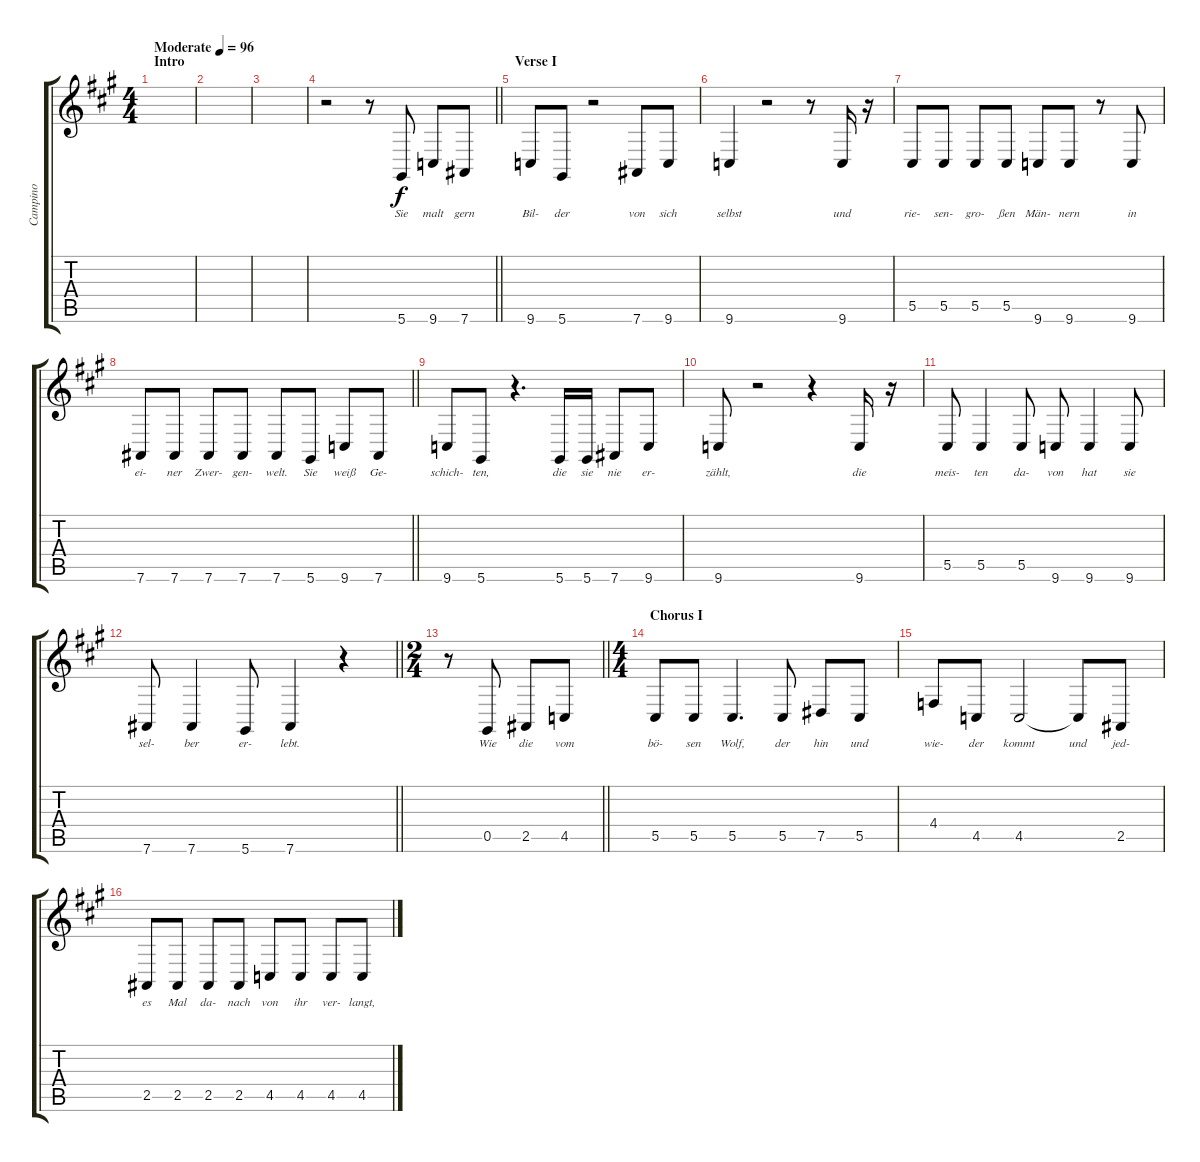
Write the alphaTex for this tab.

\track ("Campino" "Campino") {instrument acousticgrandpiano}
\staff {score tabs}
\tuning (Eb4 Bb3 Gb3 Db3 Ab2 Eb2) {hide}
\ts (4 4)
\section ("" "Intro")
\tempo (96 "Moderate")
\clef g2
\ks a
|
|
|
\barLineRight lightlight
r.2 r.8 5.6.8{lyrics (0 "Sie") lyrics (1 "") lyrics (2 "") lyrics (3 "") lyrics (4 "")} 9.6.8{lyrics (0 "malt") lyrics (1 "") lyrics (2 "") lyrics (3 "") lyrics (4 "")} 7.6.8{lyrics (0 "gern") lyrics (1 "") lyrics (2 "") lyrics (3 "") lyrics (4 "")} |
\section ("" "Verse I")
9.6.8{lyrics (0 "Bil-") lyrics (1 "") lyrics (2 "") lyrics (3 "") lyrics (4 "")} 5.6.8{lyrics (0 "der") lyrics (1 "") lyrics (2 "") lyrics (3 "") lyrics (4 "")} r.2 7.6.8{lyrics (0 "von") lyrics (1 "") lyrics (2 "") lyrics (3 "") lyrics (4 "")} 9.6.8{lyrics (0 "sich") lyrics (1 "") lyrics (2 "") lyrics (3 "") lyrics (4 "")} |
9.6.4{lyrics (0 "selbst") lyrics (1 "") lyrics (2 "") lyrics (3 "") lyrics (4 "")} r.2 r.8 9.6.16{lyrics (0 "und") lyrics (1 "") lyrics (2 "") lyrics (3 "") lyrics (4 "")} r.16 |
5.5.8{lyrics (0 "rie-") lyrics (1 "") lyrics (2 "") lyrics (3 "") lyrics (4 "")} 5.5.8{lyrics (0 "sen-") lyrics (1 "") lyrics (2 "") lyrics (3 "") lyrics (4 "")} 5.5.8{lyrics (0 "gro-") lyrics (1 "") lyrics (2 "") lyrics (3 "") lyrics (4 "")} 5.5.8{lyrics (0 "ßen") lyrics (1 "") lyrics (2 "") lyrics (3 "") lyrics (4 "")} 9.6.8{lyrics (0 "Män-") lyrics (1 "") lyrics (2 "") lyrics (3 "") lyrics (4 "")} 9.6.8{lyrics (0 "nern") lyrics (1 "") lyrics (2 "") lyrics (3 "") lyrics (4 "")} r.8 9.6.8{lyrics (0 "in") lyrics (1 "") lyrics (2 "") lyrics (3 "") lyrics (4 "")} |
\barLineRight lightlight
7.6.8{lyrics (0 "ei-") lyrics (1 "") lyrics (2 "") lyrics (3 "") lyrics (4 "")} 7.6.8{lyrics (0 "ner") lyrics (1 "") lyrics (2 "") lyrics (3 "") lyrics (4 "")} 7.6.8{lyrics (0 "Zwer-") lyrics (1 "") lyrics (2 "") lyrics (3 "") lyrics (4 "")} 7.6.8{lyrics (0 "gen-") lyrics (1 "") lyrics (2 "") lyrics (3 "") lyrics (4 "")} 7.6.8{lyrics (0 "welt.") lyrics (1 "") lyrics (2 "") lyrics (3 "") lyrics (4 "")} 5.6.8{lyrics (0 "Sie") lyrics (1 "") lyrics (2 "") lyrics (3 "") lyrics (4 "")} 9.6.8{lyrics (0 "weiß") lyrics (1 "") lyrics (2 "") lyrics (3 "") lyrics (4 "")} 7.6.8{lyrics (0 "Ge-") lyrics (1 "") lyrics (2 "") lyrics (3 "") lyrics (4 "")} |
9.6.8{lyrics (0 "schich-") lyrics (1 "") lyrics (2 "") lyrics (3 "") lyrics (4 "")} 5.6.8{lyrics (0 "ten,") lyrics (1 "") lyrics (2 "") lyrics (3 "") lyrics (4 "")} r.4{d} 5.6.16{lyrics (0 "die") lyrics (1 "") lyrics (2 "") lyrics (3 "") lyrics (4 "")} 5.6.16{lyrics (0 "sie") lyrics (1 "") lyrics (2 "") lyrics (3 "") lyrics (4 "")} 7.6.8{lyrics (0 "nie") lyrics (1 "") lyrics (2 "") lyrics (3 "") lyrics (4 "")} 9.6.8{lyrics (0 "er-") lyrics (1 "") lyrics (2 "") lyrics (3 "") lyrics (4 "")} |
9.6.8{lyrics (0 "zählt,") lyrics (1 "") lyrics (2 "") lyrics (3 "") lyrics (4 "")} r.2 r.4 9.6.16{lyrics (0 "die") lyrics (1 "") lyrics (2 "") lyrics (3 "") lyrics (4 "")} r.16 |
5.5.8{lyrics (0 "meis-") lyrics (1 "") lyrics (2 "") lyrics (3 "") lyrics (4 "")} 5.5.4{lyrics (0 "ten") lyrics (1 "") lyrics (2 "") lyrics (3 "") lyrics (4 "")} 5.5.8{lyrics (0 "da-") lyrics (1 "") lyrics (2 "") lyrics (3 "") lyrics (4 "")} 9.6.8{lyrics (0 "von") lyrics (1 "") lyrics (2 "") lyrics (3 "") lyrics (4 "")} 9.6.4{lyrics (0 "hat") lyrics (1 "") lyrics (2 "") lyrics (3 "") lyrics (4 "")} 9.6.8{lyrics (0 "sie") lyrics (1 "") lyrics (2 "") lyrics (3 "") lyrics (4 "")} |
\barLineRight lightlight
7.6.8{lyrics (0 "sel-") lyrics (1 "") lyrics (2 "") lyrics (3 "") lyrics (4 "")} 7.6.4{lyrics (0 "ber") lyrics (1 "") lyrics (2 "") lyrics (3 "") lyrics (4 "")} 5.6.8{lyrics (0 "er-") lyrics (1 "") lyrics (2 "") lyrics (3 "") lyrics (4 "")} 7.6.4{lyrics (0 "lebt.") lyrics (1 "") lyrics (2 "") lyrics (3 "") lyrics (4 "")} r.4 |
\ts (2 4)
\barLineRight lightlight
r.8 0.5.8{lyrics (0 "Wie") lyrics (1 "") lyrics (2 "") lyrics (3 "") lyrics (4 "")} 2.5.8{lyrics (0 "die") lyrics (1 "") lyrics (2 "") lyrics (3 "") lyrics (4 "")} 4.5.8{lyrics (0 "vom") lyrics (1 "") lyrics (2 "") lyrics (3 "") lyrics (4 "")} |
\ts (4 4)
\section ("" "Chorus I")
5.5.8{lyrics (0 "bö-") lyrics (1 "") lyrics (2 "") lyrics (3 "") lyrics (4 "")} 5.5.8{lyrics (0 "sen") lyrics (1 "") lyrics (2 "") lyrics (3 "") lyrics (4 "")} 5.5.4{d lyrics (0 "Wolf,") lyrics (1 "") lyrics (2 "") lyrics (3 "") lyrics (4 "")} 5.5.8{lyrics (0 "der") lyrics (1 "") lyrics (2 "") lyrics (3 "") lyrics (4 "")} 7.5.8{lyrics (0 "hin") lyrics (1 "") lyrics (2 "") lyrics (3 "") lyrics (4 "")} 5.5.8{lyrics (0 "und") lyrics (1 "") lyrics (2 "") lyrics (3 "") lyrics (4 "")} |
4.4.8{lyrics (0 "wie-") lyrics (1 "") lyrics (2 "") lyrics (3 "") lyrics (4 "")} 4.5.8{lyrics (0 "der") lyrics (1 "") lyrics (2 "") lyrics (3 "") lyrics (4 "")} 4.5.2{lyrics (0 "kommt") lyrics (1 "") lyrics (2 "") lyrics (3 "") lyrics (4 "")} 4.5{t}.8{lyrics (0 "und") lyrics (1 "") lyrics (2 "") lyrics (3 "") lyrics (4 "")} 2.5.8{lyrics (0 "jed-") lyrics (1 "") lyrics (2 "") lyrics (3 "") lyrics (4 "")} |
2.5.8{lyrics (0 "es") lyrics (1 "") lyrics (2 "") lyrics (3 "") lyrics (4 "")} 2.5.8{lyrics (0 "Mal") lyrics (1 "") lyrics (2 "") lyrics (3 "") lyrics (4 "")} 2.5.8{lyrics (0 "da-") lyrics (1 "") lyrics (2 "") lyrics (3 "") lyrics (4 "")} 2.5.8{lyrics (0 "nach") lyrics (1 "") lyrics (2 "") lyrics (3 "") lyrics (4 "")} 4.5.8{lyrics (0 "von") lyrics (1 "") lyrics (2 "") lyrics (3 "") lyrics (4 "")} 4.5.8{lyrics (0 "ihr") lyrics (1 "") lyrics (2 "") lyrics (3 "") lyrics (4 "")} 4.5.8{lyrics (0 "ver-") lyrics (1 "") lyrics (2 "") lyrics (3 "") lyrics (4 "")} 4.5.8{lyrics (0 "langt,") lyrics (1 "") lyrics (2 "") lyrics (3 "") lyrics (4 "")}
